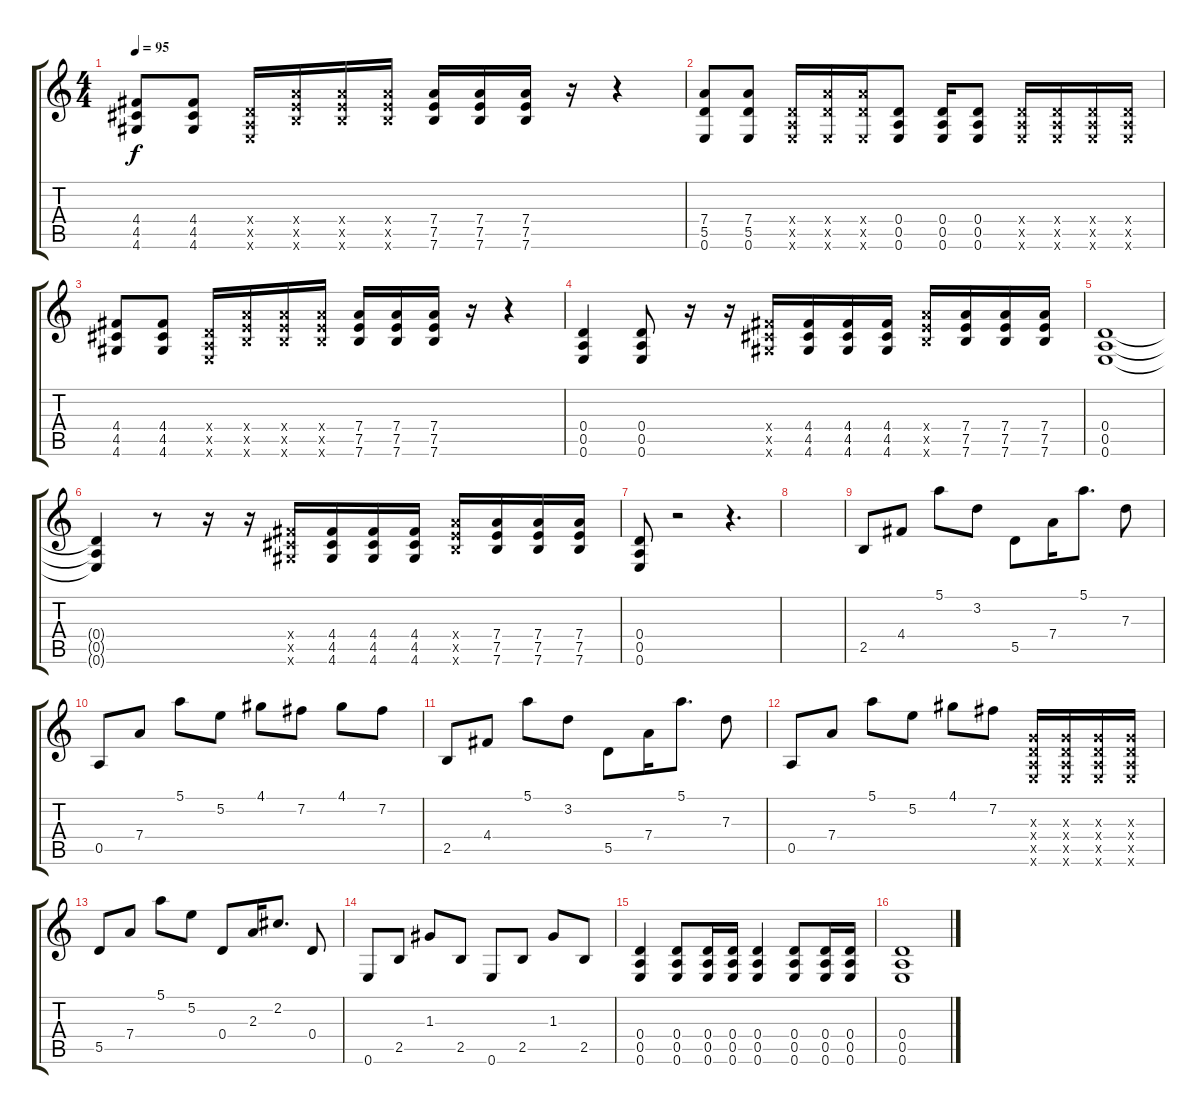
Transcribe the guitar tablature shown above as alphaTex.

\track "" {instrument overdrivenguitar}
\staff {score tabs}
\tuning (E4 B3 G3 D3 A2 E2) {hide}
\ts (4 4)
\tempo 95
\clef g2
\ks c
(4.4 4.5 4.6).8{dy f} (4.4 4.5 4.6).8 (0.4{x} 0.5{x} 0.6{x}).16 (7.4{x} 7.5{x} 7.6{x}).16 (7.4{x} 7.5{x} 7.6{x}).16 (7.4{x} 7.5{x} 7.6{x}).16 (7.4 7.5 7.6).16 (7.4 7.5 7.6).16 (7.4 7.5 7.6).16 r.16 r.4 |
(7.4 5.5 0.6).8 (7.4 5.5 0.6).8 (0.4{x} 0.5{x} 0.6{x}).16 (7.4{x} 5.5{x} 0.6{x}).16 (7.4{x} 5.5{x} 0.6{x}).16 (0.4 0.5 0.6).8 (0.4 0.5 0.6).16 (0.4 0.5 0.6).8 (0.4{x} 0.5{x} 0.6{x}).16 (0.4{x} 0.5{x} 0.6{x}).16 (0.4{x} 0.5{x} 0.6{x}).16 (0.4{x} 0.5{x} 0.6{x}).16 |
(4.4 4.5 4.6).8 (4.4 4.5 4.6).8 (0.4{x} 0.5{x} 0.6{x}).16 (7.4{x} 7.5{x} 7.6{x}).16 (7.4{x} 7.5{x} 7.6{x}).16 (7.4{x} 7.5{x} 7.6{x}).16 (7.4 7.5 7.6).16 (7.4 7.5 7.6).16 (7.4 7.5 7.6).16 r.16 r.4 |
(0.4 0.5 0.6).4 (0.4 0.5 0.6).8 r.16 r.16 (4.4{x} 4.5{x} 4.6{x}).16 (4.4 4.5 4.6).16 (4.4 4.5 4.6).16 (4.4 4.5 4.6).16 (7.4{x} 7.5{x} 7.6{x}).16 (7.4 7.5 7.6).16 (7.4 7.5 7.6).16 (7.4 7.5 7.6).16 |
(0.4 0.5 0.6).1 |
(0.4{t} 0.5{t} 0.6{t}).4 r.8 r.16 r.16 (4.4{x} 4.5{x} 4.6{x}).16 (4.4 4.5 4.6).16 (4.4 4.5 4.6).16 (4.4 4.5 4.6).16 (7.4{x} 7.5{x} 7.6{x}).16 (7.4 7.5 7.6).16 (7.4 7.5 7.6).16 (7.4 7.5 7.6).16 |
(0.4 0.5 0.6).8 r.2 r.4{d} |
|
2.5.8 4.4.8 5.1.8 3.2.8 5.5.8 7.4.16 5.1.8{d} 7.3.8 |
0.5.8 7.4.8 5.1.8 5.2.8 4.1.8 7.2.8 4.1.8 7.2.8 |
2.5.8 4.4.8 5.1.8 3.2.8 5.5.8 7.4.16 5.1.8{d} 7.3.8 |
0.5.8 7.4.8 5.1.8 5.2.8 4.1.8 7.2.8 (0.3{x} 0.4{x} 0.5{x} 0.6{x}).16 (0.3{x} 0.4{x} 0.5{x} 0.6{x}).16 (0.3{x} 0.4{x} 0.5{x} 0.6{x}).16 (0.3{x} 0.4{x} 0.5{x} 0.6{x}).16 |
5.5.8 7.4.8 5.1.8 5.2.8 0.4.8 2.3.16 2.2.8{d} 0.4.8 |
0.6.8 2.5.8 1.3.8 2.5.8 0.6.8 2.5.8 1.3.8 2.5.8 |
(0.4 0.5 0.6).4 (0.4 0.5 0.6).8 (0.4 0.5 0.6).16 (0.4 0.5 0.6).16 (0.4 0.5 0.6).4 (0.4 0.5 0.6).8 (0.4 0.5 0.6).16 (0.4 0.5 0.6).16 |
(0.4 0.5 0.6).1
